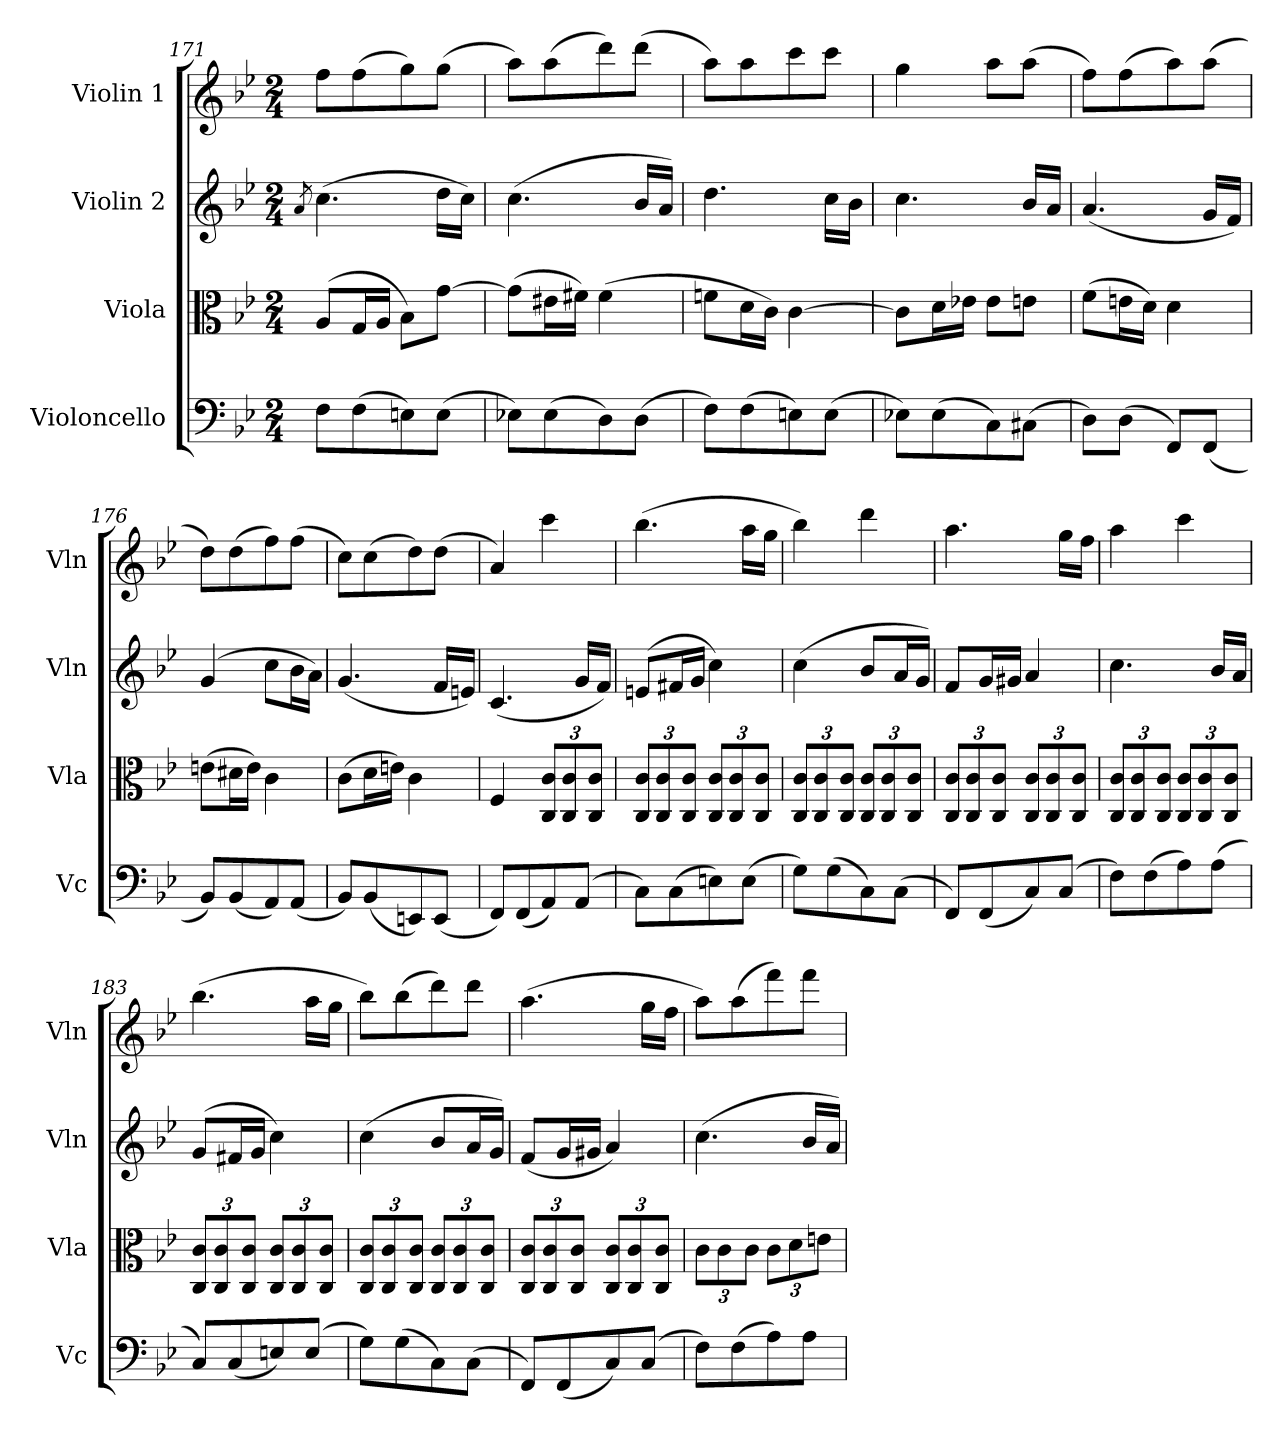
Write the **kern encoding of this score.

**kern	**kern	**kern	**kern
*part4	*part3	*part2	*part1
*staff4	*staff3	*staff2	*staff1
*I"Violoncello	*I"Viola	*I"Violin 2	*I"Violin 1
*I'Vc	*I'Vla	*I'Vln	*I'Vln
*clefF4	*clefC3	*clefG2	*clefG2
*k[b-e-]	*k[b-e-]	*k[b-e-]	*k[b-e-]
*M2/4	*M2/4	*M2/4	*M2/4
=171	=171	=171	=171
.	.	8qa/	.
8F\L	(8A/L	(4.cc\	8ff\L
(>8F\	16G/L	.	(8ff\
.	16A/JJ	.	.
8En\)	8B-\L)	.	8gg\)
(8E\J	[>8g\J	16dd\LL	(8gg\J
.	.	16cc\JJ)	.
!!LO:LB:g=z
=172	=172	=172	=172
8E-X\L)	(8g\L]	(4.cc\	8aa\L)
(>8E-\	16e#X\L	.	(8aa\
.	16f#X\JJ)	.	.
8D\)	(4f#\	.	8ddd\)
(>8D\J	.	16b-/LL	(8ddd\J
.	.	16a/JJ)	.
!!LO:PB:g=z
=173	=173	=173	=173
8F\L)	8fn\L	4.dd\	8aa\L)
(>8F\	16d\L	.	8aa\
.	16c\JJ)	.	.
8En\)	[>4c\	.	8ccc\
(8E\J	.	16cc\LL	8ccc\J
.	.	16b-\JJ	.
=174	=174	=174	=174
8E-X\L)	8c\L]	4.cc\	4gg\
(8E-\	16d\L	.	.
.	16e-X\JJ	.	.
8C\)	8e-\L	.	8aa\L
(>8C#X\J	8en\J	16b-/LL	(8aa\J
.	.	16a/JJ	.
=175	=175	=175	=175
8D\L)	(8f\L	(4.a/	8ff\L)
(>8D\J	16en\L	.	(8ff\
.	16d\JJ)	.	.
8FF/L)	4d\	.	8aa\)
(<8FF/J	.	16g/LL	(8aa\J
.	.	16f/JJ)	.
=176	=176	=176	=176
8BB-/L)	(8en\L	(4g/	8dd\L)
(8BB-/	16d#X\L	.	(8dd\
.	16e\JJ)	.	.
8AA/)	4c\	8cc\L	8ff\)
(<8AA/J	.	16b-\L	(8ff\J
.	.	16a\JJ)	.
=177	=177	=177	=177
8BB-/L)	(8c\L	(4.g/	8cc\L)
(<8BB-/	16d\L	.	(8cc\
.	16en\JJ)	.	.
8EEn/)	4c\	.	8dd\)
(<8EE/J	.	16f/LL	(8dd\J
.	.	16en/JJ)	.
=178	=178	=178	=178
8FF/L)	4F/	(4.c/	4a/)
(<8FF/	.	.	.
*	*Xbrackettup	*	*
8AA/)	12C/ 12c/L	.	4ccc\
.	12C/ 12c/	.	.
(>8AA/J	.	16g/LL	.
.	12C/ 12c/J	.	.
.	.	16f/JJ)	.
!!LO:LB:g=z
=179	=179	=179	=179
8C\L)	12C/ 12c/L	(8en/L	(4.bb-\
.	12C/ 12c/	.	.
(>8C\	.	16f#X/L	.
.	12C/ 12c/J	.	.
.	.	16g/JJ	.
8En\)	12C/ 12c/L	4cc\)	.
.	12C/ 12c/	.	.
(>8E\J	.	.	16aa\LL
.	12C/ 12c/J	.	.
.	.	.	16gg\JJ
=180	=180	=180	=180
8G\L)	12C/ 12c/L	(4cc\	4bb-\)
.	12C/ 12c/	.	.
(>8G\	.	.	.
.	12C/ 12c/J	.	.
8C\)	12C/ 12c/L	8b-/L	4ddd\
.	12C/ 12c/	.	.
(>8C\J	.	16a/L	.
.	12C/ 12c/J	.	.
.	.	16g/JJ)	.
!!LO:LB:g=z
=181	=181	=181	=181
8FF/L)	12C/ 12c/L	8f/L	4.aa\
.	12C/ 12c/	.	.
(<8FF/	.	16g/L	.
.	12C/ 12c/J	.	.
.	.	16g#X/JJ	.
8C/)	12C/ 12c/L	4a/	.
.	12C/ 12c/	.	.
(>8C/J	.	.	16gg\LL
.	12C/ 12c/J	.	.
.	.	.	16ff\JJ
=182	=182	=182	=182
8F\L)	12C/ 12c/L	4.cc\	4aa\
.	12C/ 12c/	.	.
(>8F\	.	.	.
.	12C/ 12c/J	.	.
8A\)	12C/ 12c/L	.	4ccc\
.	12C/ 12c/	.	.
(>8A\J	.	16b-/LL	.
.	12C/ 12c/J	.	.
.	.	16a/JJ	.
=183	=183	=183	=183
8C/L)	12C/ 12c/L	(8g/L	(4.bb-\
.	12C/ 12c/	.	.
(8C/	.	16f#X/L	.
.	12C/ 12c/J	.	.
.	.	16g/JJ	.
8En/)	12C/ 12c/L	4cc\)	.
.	12C/ 12c/	.	.
(>8E/J	.	.	16aa\LL
.	12C/ 12c/J	.	.
.	.	.	16gg\JJ
=184	=184	=184	=184
8G\L)	12C/ 12c/L	(4cc\	8bb-\L)
.	12C/ 12c/	.	.
(>8G\	.	.	(8bb-\
.	12C/ 12c/J	.	.
8C\)	12C/ 12c/L	8b-/L	8ddd\)
.	12C/ 12c/	.	.
(>8C\J	.	16a/L	8ddd\J
.	12C/ 12c/J	.	.
.	.	16g/JJ)	.
=185	=185	=185	=185
8FF/L)	12C/ 12c/L	(8f/L	(4.aa\
.	12C/ 12c/	.	.
(<8FF/	.	16g/L	.
.	12C/ 12c/J	.	.
.	.	16g#X/JJ	.
8C/)	12C/ 12c/L	4a/)	.
.	12C/ 12c/	.	.
(>8C/J	.	.	16gg\LL
.	12C/ 12c/J	.	.
.	.	.	16ff\JJ
!!LO:LB:g=z
=186	=186	=186	=186
8F\L)	12c\L	(4.cc\	8aa\L)
.	12c\	.	.
(>8F\	.	.	(8aa\
.	12c\J	.	.
8A\)	12c\L	.	8fff\)
.	12d\	.	.
8A\J	.	16b-/LL	8fff\J
.	12en\J	.	.
.	.	16a/JJ)	.
=	=	=	=
*-	*-	*-	*-
